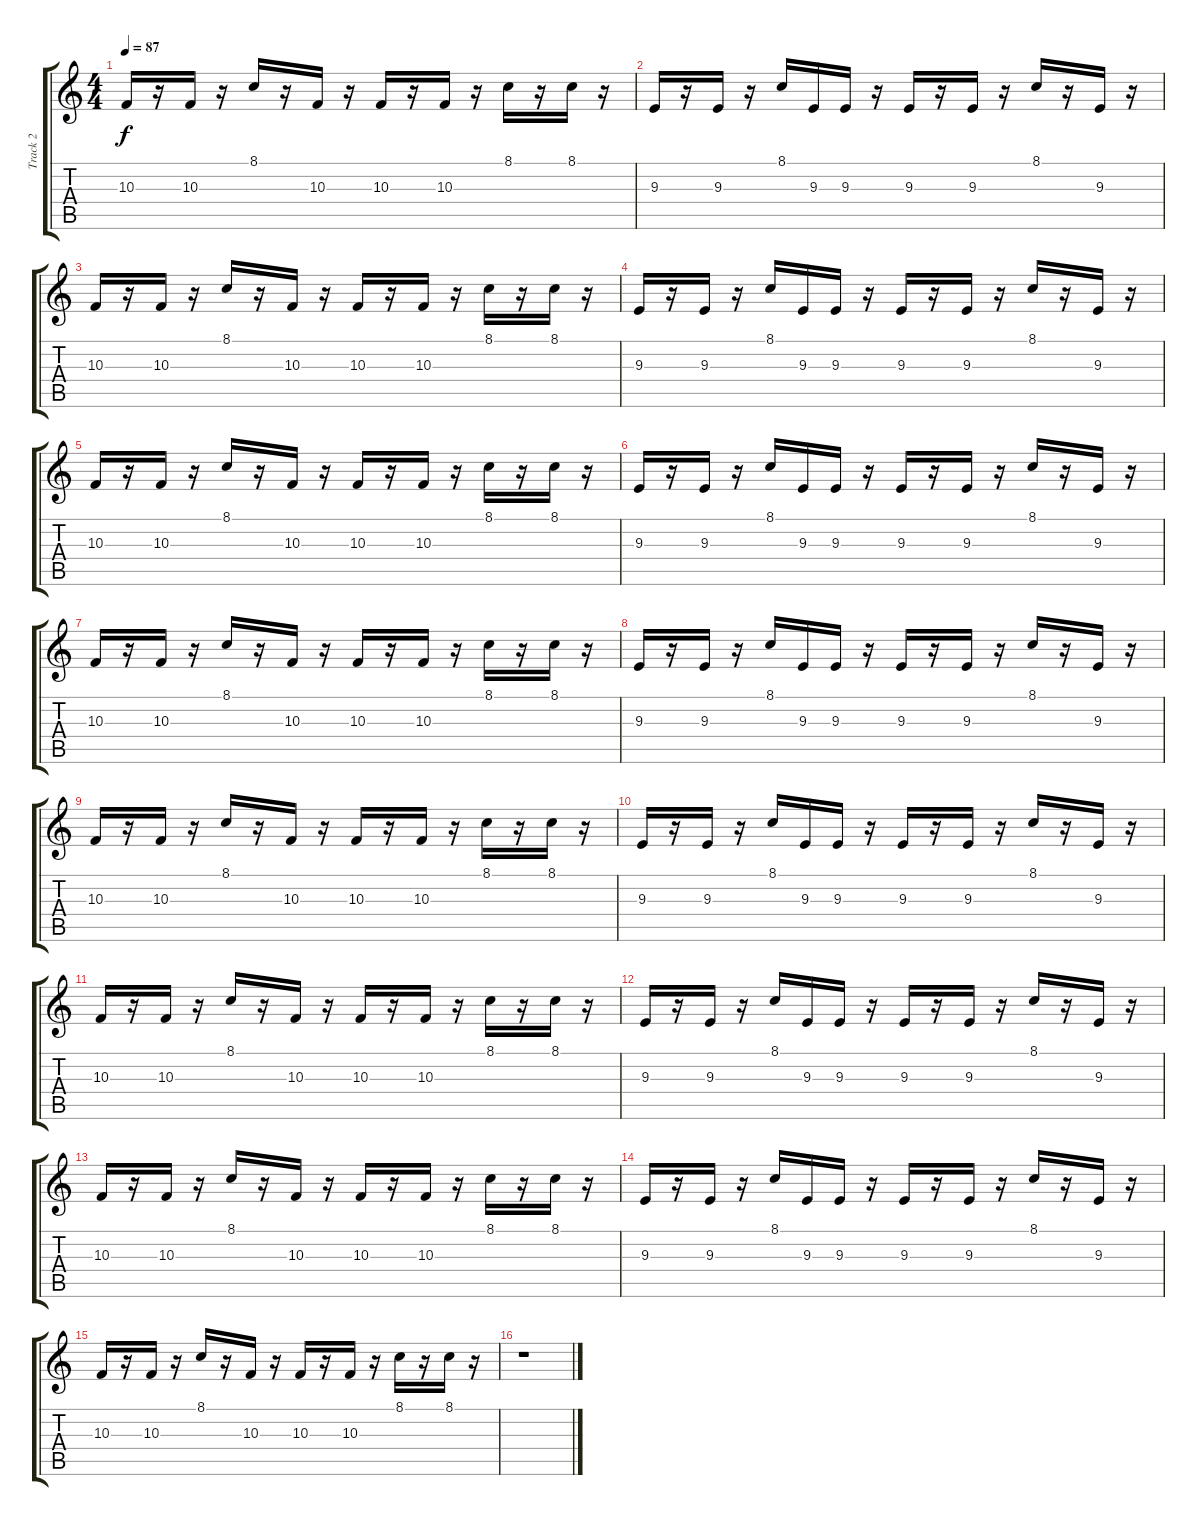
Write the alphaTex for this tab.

\track ("Track 2" "Track 2") {instrument ocarina}
\staff {score tabs}
\tuning (E4 B3 G3 D3 A2 E2) {hide}
\ts (4 4)
\tempo 87
\clef g2
\ks c
10.3.16{dy f instrument ocarina} r.16 10.3.16 r.16 8.1.16 r.16 10.3.16 r.16 10.3.16 r.16 10.3.16 r.16 8.1.16 r.16 8.1.16 r.16 |
9.3.16 r.16 9.3.16 r.16 8.1.16 9.3.16 9.3.16 r.16 9.3.16 r.16 9.3.16 r.16 8.1.16 r.16 9.3.16 r.16 |
10.3.16 r.16 10.3.16 r.16 8.1.16 r.16 10.3.16 r.16 10.3.16 r.16 10.3.16 r.16 8.1.16 r.16 8.1.16 r.16 |
9.3.16 r.16 9.3.16 r.16 8.1.16 9.3.16 9.3.16 r.16 9.3.16 r.16 9.3.16 r.16 8.1.16 r.16 9.3.16 r.16 |
10.3.16 r.16 10.3.16 r.16 8.1.16 r.16 10.3.16 r.16 10.3.16 r.16 10.3.16 r.16 8.1.16 r.16 8.1.16 r.16 |
9.3.16 r.16 9.3.16 r.16 8.1.16 9.3.16 9.3.16 r.16 9.3.16 r.16 9.3.16 r.16 8.1.16 r.16 9.3.16 r.16 |
10.3.16 r.16 10.3.16 r.16 8.1.16 r.16 10.3.16 r.16 10.3.16 r.16 10.3.16 r.16 8.1.16 r.16 8.1.16 r.16 |
9.3.16 r.16 9.3.16 r.16 8.1.16 9.3.16 9.3.16 r.16 9.3.16 r.16 9.3.16 r.16 8.1.16 r.16 9.3.16 r.16 |
10.3.16 r.16 10.3.16 r.16 8.1.16 r.16 10.3.16 r.16 10.3.16 r.16 10.3.16 r.16 8.1.16 r.16 8.1.16 r.16 |
9.3.16 r.16 9.3.16 r.16 8.1.16 9.3.16 9.3.16 r.16 9.3.16 r.16 9.3.16 r.16 8.1.16 r.16 9.3.16 r.16 |
10.3.16 r.16 10.3.16 r.16 8.1.16 r.16 10.3.16 r.16 10.3.16 r.16 10.3.16 r.16 8.1.16 r.16 8.1.16 r.16 |
9.3.16 r.16 9.3.16 r.16 8.1.16 9.3.16 9.3.16 r.16 9.3.16 r.16 9.3.16 r.16 8.1.16 r.16 9.3.16 r.16 |
10.3.16 r.16 10.3.16 r.16 8.1.16 r.16 10.3.16 r.16 10.3.16 r.16 10.3.16 r.16 8.1.16 r.16 8.1.16 r.16 |
9.3.16 r.16 9.3.16 r.16 8.1.16 9.3.16 9.3.16 r.16 9.3.16 r.16 9.3.16 r.16 8.1.16 r.16 9.3.16 r.16 |
10.3.16 r.16 10.3.16 r.16 8.1.16 r.16 10.3.16 r.16 10.3.16 r.16 10.3.16 r.16 8.1.16 r.16 8.1.16 r.16 |
r.1
